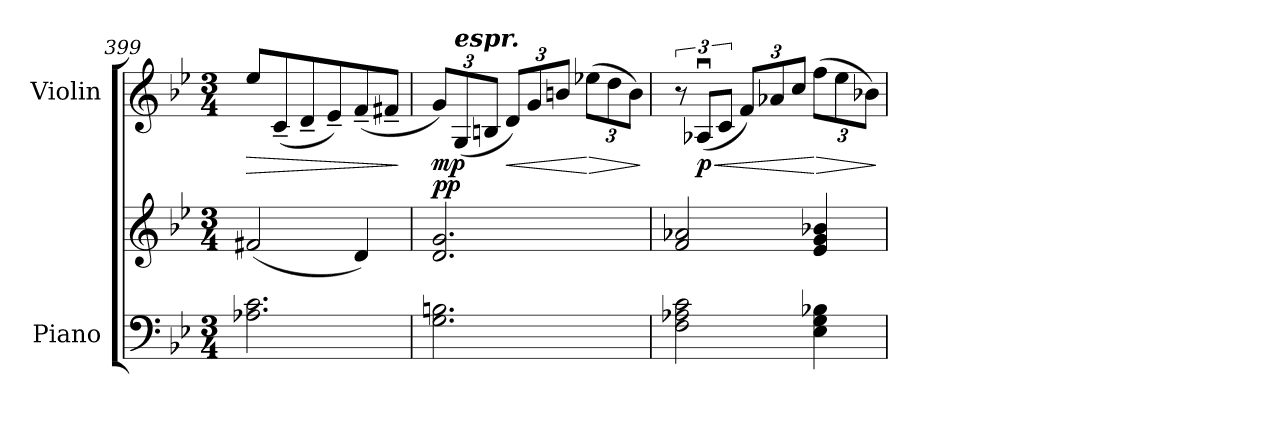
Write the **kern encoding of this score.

**kern	**kern	**dynam	**kern	**dynam
*part2	*part2	*part2	*part1	*part1
*staff3	*staff2	*staff2/3	*staff1	*staff1
*I"Piano	*	*	*I"Violin	*
*I'Pno.	*	*	*I'Vln.	*
*clefF4	*clefG2	*	*clefG2	*
*k[b-e-]	*k[b-e-]	*	*k[b-e-]	*
*M3/4	*M3/4	*	*M3/4	*
=399	=399	=399	=399	=399
!	!	!	!	!LO:HP:b
2.A-X\ 2.c\	(2f#X/	.	8ee-/L	>
*	*	*	*MM56	*
.	.	.	(8c~/	.
.	.	.	8d~/	.
.	.	.	8e-~/)	.
*	*	*	*MM50	*
.	4d/)	.	(8f~/	.
.	.	.	8f#X~/J	.
.	.	.	.	]
=400	=400	=400	=400	=400
!!LO:REH:place=s1:a:B:fs=14:t=C
*	*	*	*Xbrackettup	*
*	*	*	*MM66	*
!	!	!LO:DY:b	!	!
!	!	!LO:DY:n=1:a	!	!LO:DY:b
2.G\ 2.Bn\	2.d/ 2.g/	p p	12g/L)	mp
!	!	!	!LO:TX:a:Bi:t=espr.	!
.	.	.	(12G/	.
.	.	.	12Bn/J	.
!	!	!	!	!LO:HP:b
.	.	.	12d/L)	<
.	.	.	12g/	.
.	.	.	12bn/J	.
!	!	!	!	!LO:HP:n=1:b
.	.	.	(12ee-X\L	[ >
.	.	.	12dd\	.
.	.	.	12b\J)	.
.	.	.	.	]
=401	=401	=401	=401	=401
*	*	*	*brackettup	*
2F\ 2A-X\ 2c\	2f/ 2a-X/	.	12r	.
!	!	!	!	!LO:HP:b
!	!	!	!	!LO:DY:n=1:b
.	.	.	(12A-Xu/L	< p
.	.	.	12c/J	.
*	*	*	*Xbrackettup	*
.	.	.	12f/L)	.
.	.	.	12a-X/	.
.	.	.	12cc/J	.
!	!	!	!	!LO:HP:n=1:b
4E-\ 4G\ 4B-X\	4e-/ 4g/ 4b-X/	.	(12ff\L	[ >
.	.	.	12ee-\	.
.	.	.	12b-X\J)	.
.	.	.	.	]
=	=	=	=	=
*-	*-	*-	*-	*-
